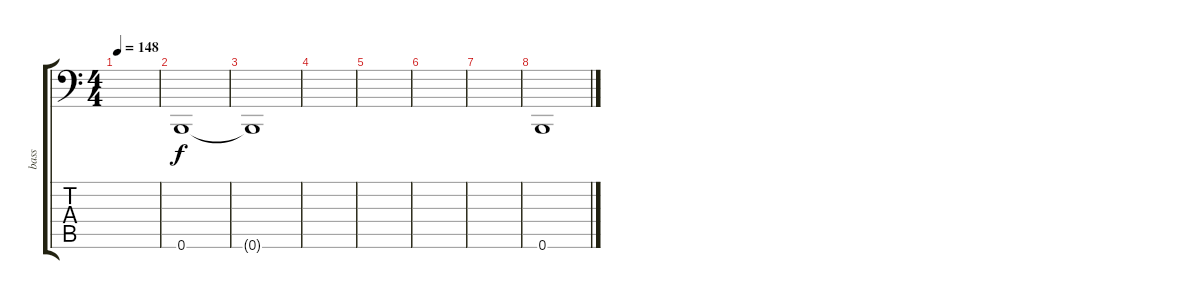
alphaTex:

\track ("bass" "bass") {instrument electricbasspick}
\staff {score tabs}
\tuning (Db3 Ab2 E2 B1 Gb1 B0) {hide}
\ts (4 4)
\tempo 148
\clef f4
\ks c
|
0.6.1 |
0.6{t}.1 |
|
|
|
|
0.6.1
